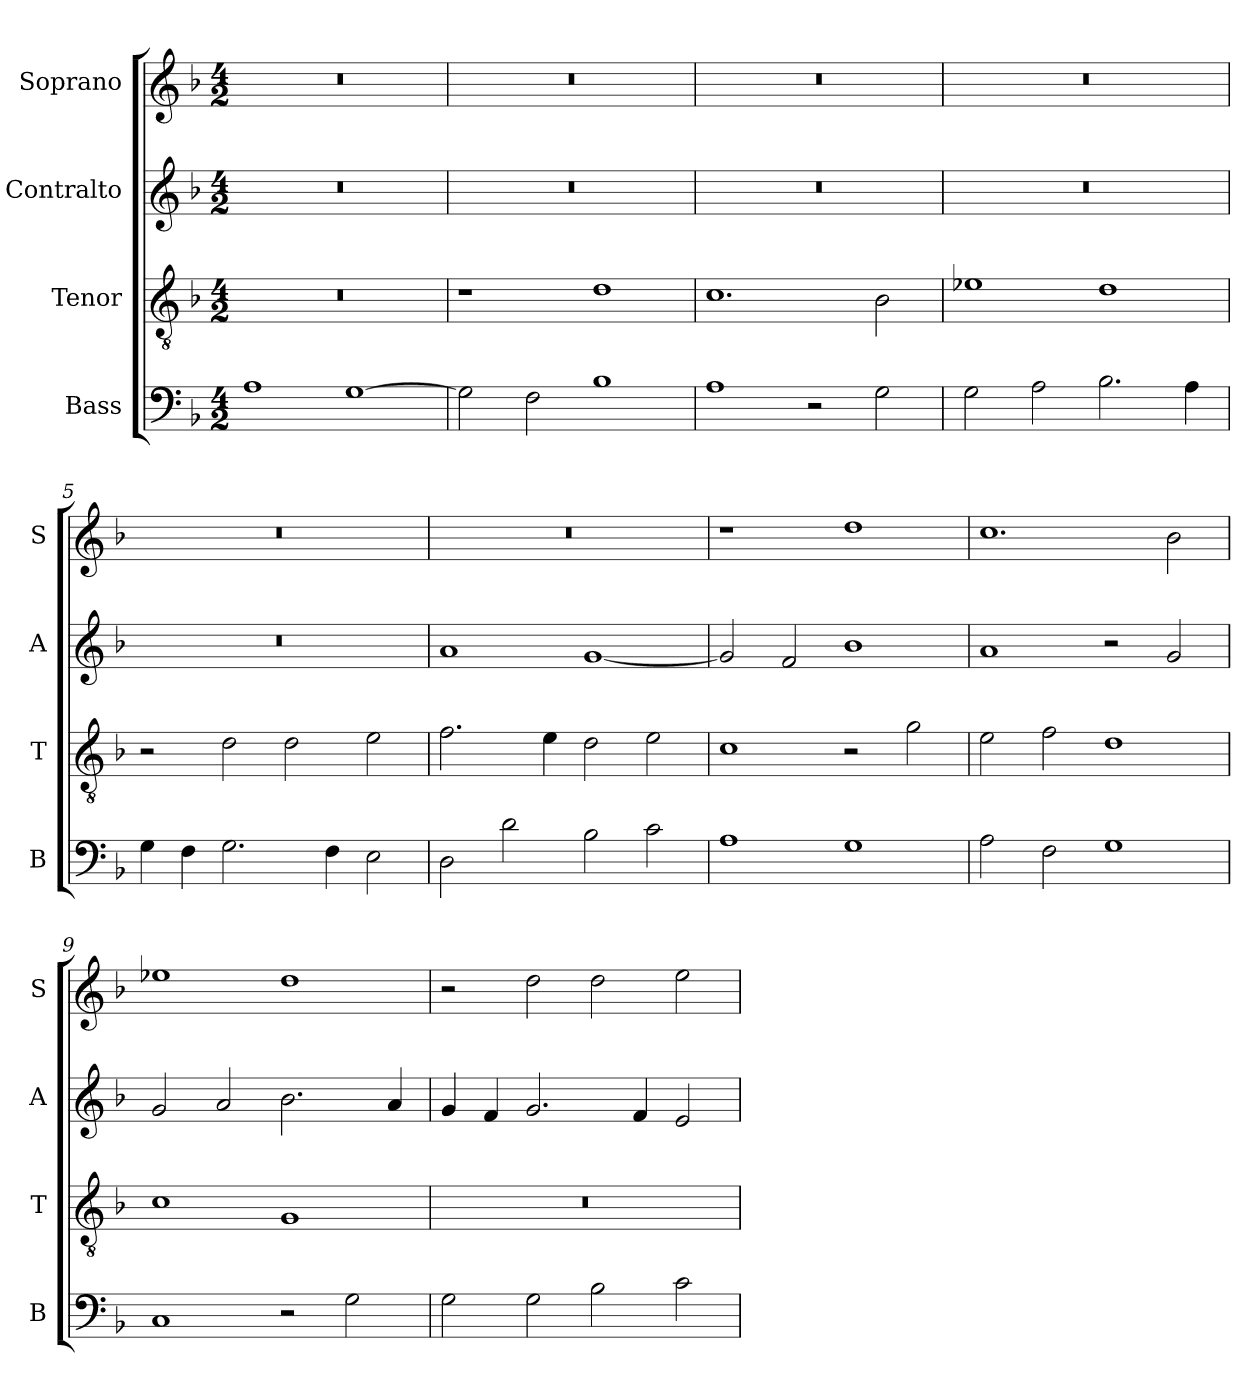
**kern	**kern	**kern	**kern
*part4	*part3	*part2	*part1
*staff4	*staff3	*staff2	*staff1
*I"Bass	*I"Tenor	*I"Contralto	*I"Soprano
*I'B	*I'T	*I'A	*I'S
*clefF4	*clefGv2	*clefG2	*clefG2
*k[b-]	*k[b-]	*k[b-]	*k[b-]
*G:dor	*G:dor	*G:dor	*G:dor
*M4/2	*M4/2	*M4/2	*M4/2
=1	=1	=1	=1
1A	0r	0r	0r
[1G	.	.	.
=2	=2	=2	=2
2G]	1r	0r	0r
2F	.	.	.
1B-	1d	.	.
=3	=3	=3	=3
1A	1.c	0r	0r
2r	.	.	.
2G	2B-	.	.
=4	=4	=4	=4
2G	1e-X	0r	0r
2A	.	.	.
2.B-	1d	.	.
4A	.	.	.
=5	=5	=5	=5
4G	2r	0r	0r
4F	.	.	.
2.G	2d	.	.
.	2d	.	.
4F	.	.	.
2E	2e	.	.
=6	=6	=6	=6
2D	2.f	1a	0r
2d	.	.	.
.	4e	.	.
2B-	2d	[1g	.
2c	2e	.	.
=7	=7	=7	=7
1A	1c	2g]	1r
.	.	2f	.
1G	2r	1b-	1dd
.	2g	.	.
=8	=8	=8	=8
2A	2e	1a	1.cc
2F	2f	.	.
1G	1d	2r	.
.	.	2g	2b-
=9	=9	=9	=9
1C	1c	2g	1ee-X
.	.	2a	.
2r	1G	2.b-	1dd
2G	.	.	.
.	.	4a	.
=10	=10	=10	=10
2G	0r	4g	2r
.	.	4f	.
2G	.	2.g	2dd
2B-	.	.	2dd
.	.	4f	.
2c	.	2e	2ee
=	=	=	=
*-	*-	*-	*-
